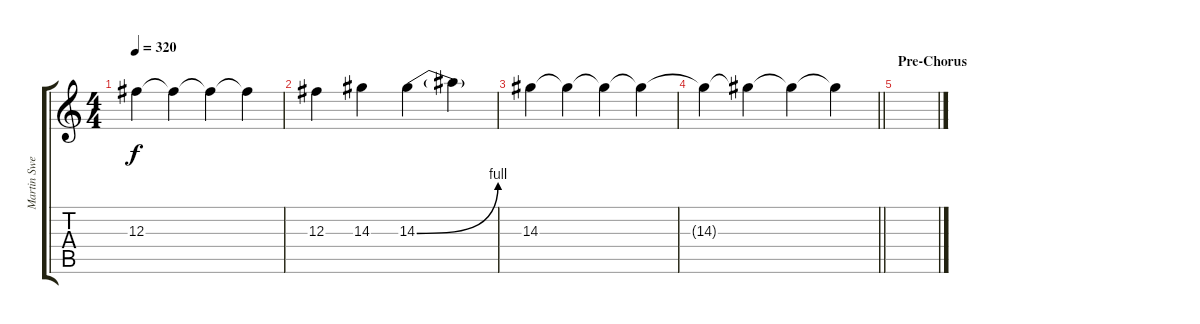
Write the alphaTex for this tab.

\track ("Martin Sweet (Solo Guitar)" "Martin Swe") {instrument overdrivenguitar}
\staff {score tabs}
\tuning (Eb4 Bb3 Gb3 Db3 Ab2 Eb2) {hide}
\ts (4 4)
\tempo 320
\clef g2
\ks c
12.3.4{dy f} 12.3{t}.4 12.3{t}.4 12.3{t}.4 |
12.3.4 14.3.4 14.3{be (bend 0 0 60 4)}.4 14.3{t}.4 |
14.3.4 14.3{t}.4 14.3{t}.4 14.3{t}.4 |
\barLineRight lightlight
14.3{t}.4 14.3{t}.4 14.3{t}.4 14.3{t}.4 |
\section ("" "Pre-Chorus")
